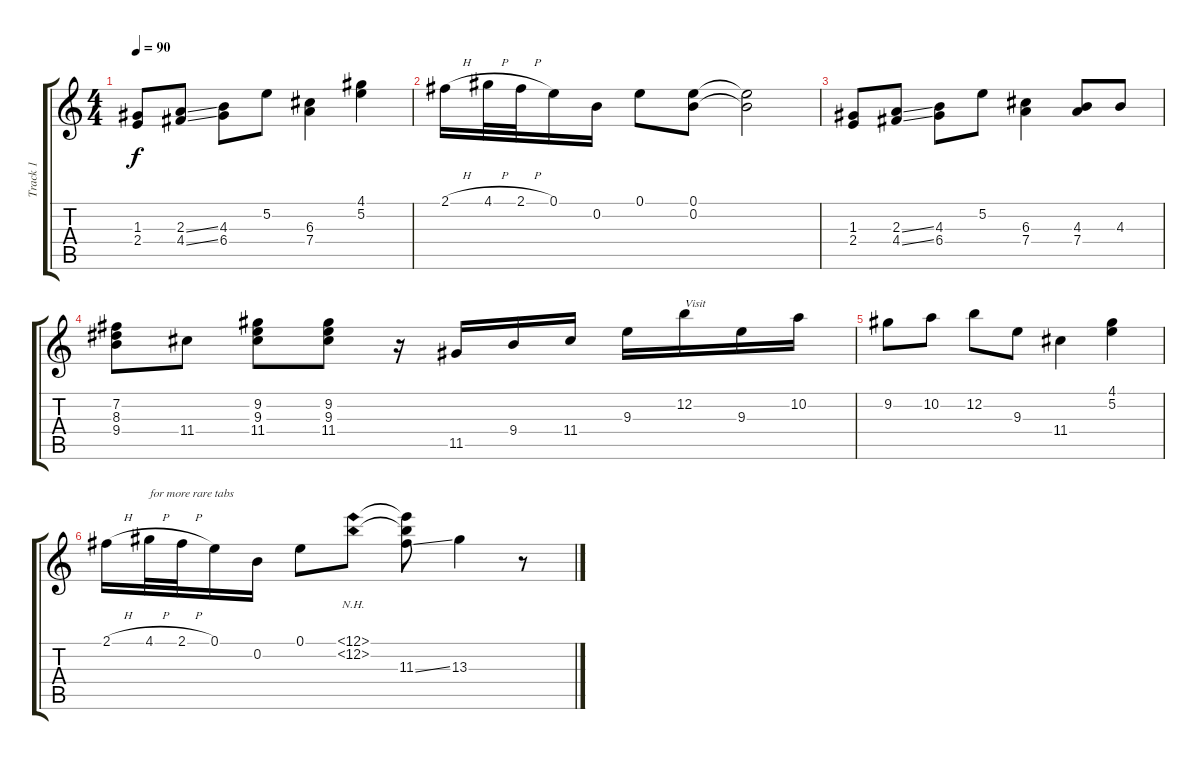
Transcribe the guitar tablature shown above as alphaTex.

\track ("Track 1" "Track 1") {instrument distortionguitar}
\staff {score tabs}
\tuning (E4 B3 G3 D3 A2 E2) {hide}
\ts (4 4)
\tempo 90
\clef g2
\ks c
(1.3 2.4).8{dy f} (2.3{ss} 4.4{ss}).8 (4.3 6.4).8 5.2.8 (6.3 7.4).4 (4.1 5.2).4 |
2.1{h}.16 4.1{h}.32 2.1{h}.32 0.1.16 0.2.16 0.1.8 (0.1 0.2).8 (0.1{t} 0.2{t}).2 |
(1.3 2.4).8 (2.3{ss} 4.4{ss}).8 (4.3 6.4).8 5.2.8 (6.3 7.4).4 (4.3 7.4).8 4.3.8 |
(7.2 8.3 9.4).8 11.4.8 (9.2 9.3 11.4).8 (9.2 9.3 11.4).8 r.16 11.5.16 9.4.16 11.4.16 9.3.16 12.2.16{txt "Visit"} 9.3.16 10.2.16 |
9.2.8 10.2.8 12.2.8 9.3.8 11.4.4 (4.1 5.2).4 |
2.1{h}.16 4.1{h}.32{txt "for more rare tabs"} 2.1{h}.32 0.1.16 0.2.16 0.1.8 (12.1{nh} 12.2{nh}).8 (12.1{t} 12.2{t} 11.3{ss}).8 13.3.4 r.8
